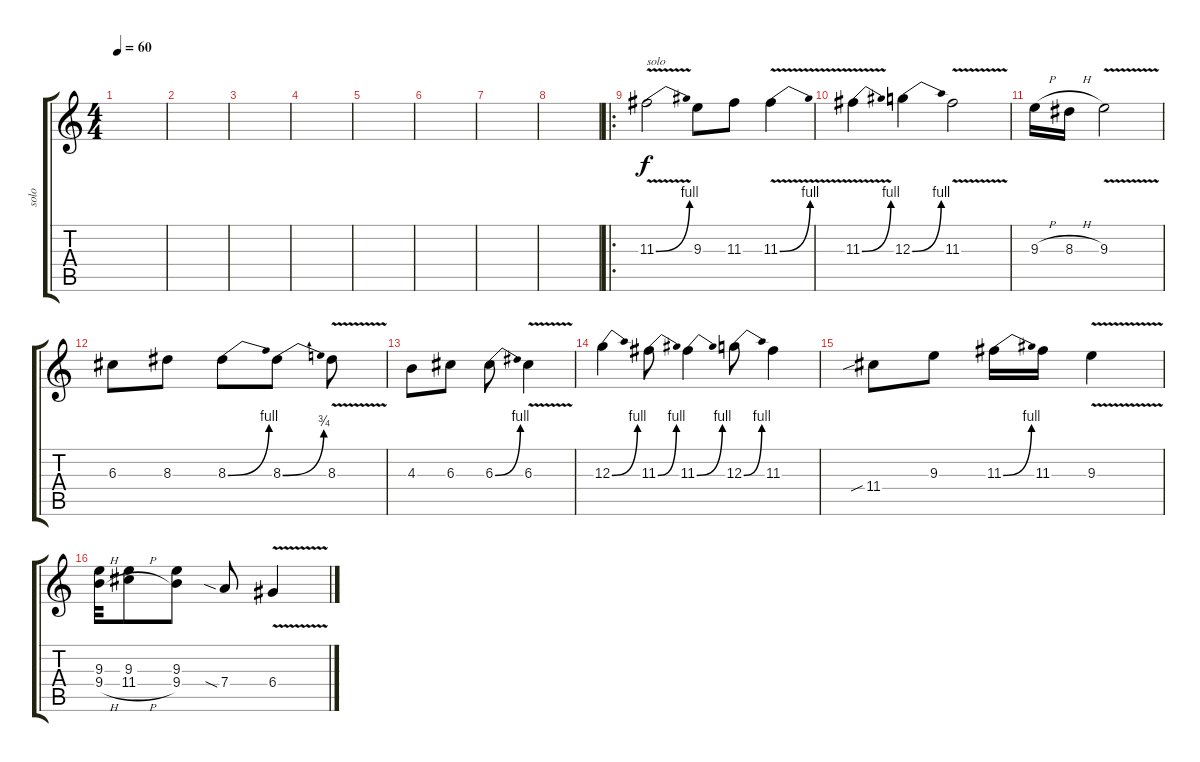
\track ("solo" "solo") {instrument overdrivenguitar}
\staff {score tabs}
\tuning (E4 B3 G3 D3 A2 E2) {hide}
\ts (4 4)
\tempo 60
\clef g2
\ks c
|
|
|
|
|
|
|
|
\ro
11.3{be (bend 0 0 60 4) v}.2{txt "solo"} 9.3.8 11.3.8 11.3{be (bend 0 0 60 4) v}.4 |
11.3{be (bend 0 0 60 4) v}.4 12.3{be (bend 0 0 60 4)}.4 11.3{v}.2 |
9.3{h}.16 8.3{h}.16 9.3{v}.2 |
6.3.8 8.3.8 8.3{be (bend 0 0 60 4)}.8 8.3{be (bend 0 0 60 3)}.8 8.3{v}.8 |
4.3.8 6.3.8 6.3{be (bend 0 0 60 4)}.8 6.3{v}.4 |
12.3{be (bend 0 0 60 4)}.4 11.3{be (bend 0 0 60 4)}.8 11.3{be (bend 0 0 60 4)}.4 12.3{be (bend 0 0 60 4)}.8 11.3.4 |
11.4{sib}.8 9.3.8 11.3{be (bend 0 0 60 4)}.16 11.3.16 9.3{v}.4 |
(9.3 9.4{h}).32 (9.3 11.4{h}).8 (9.3 9.4).8 7.4{sia}.8 6.4{v}.4
